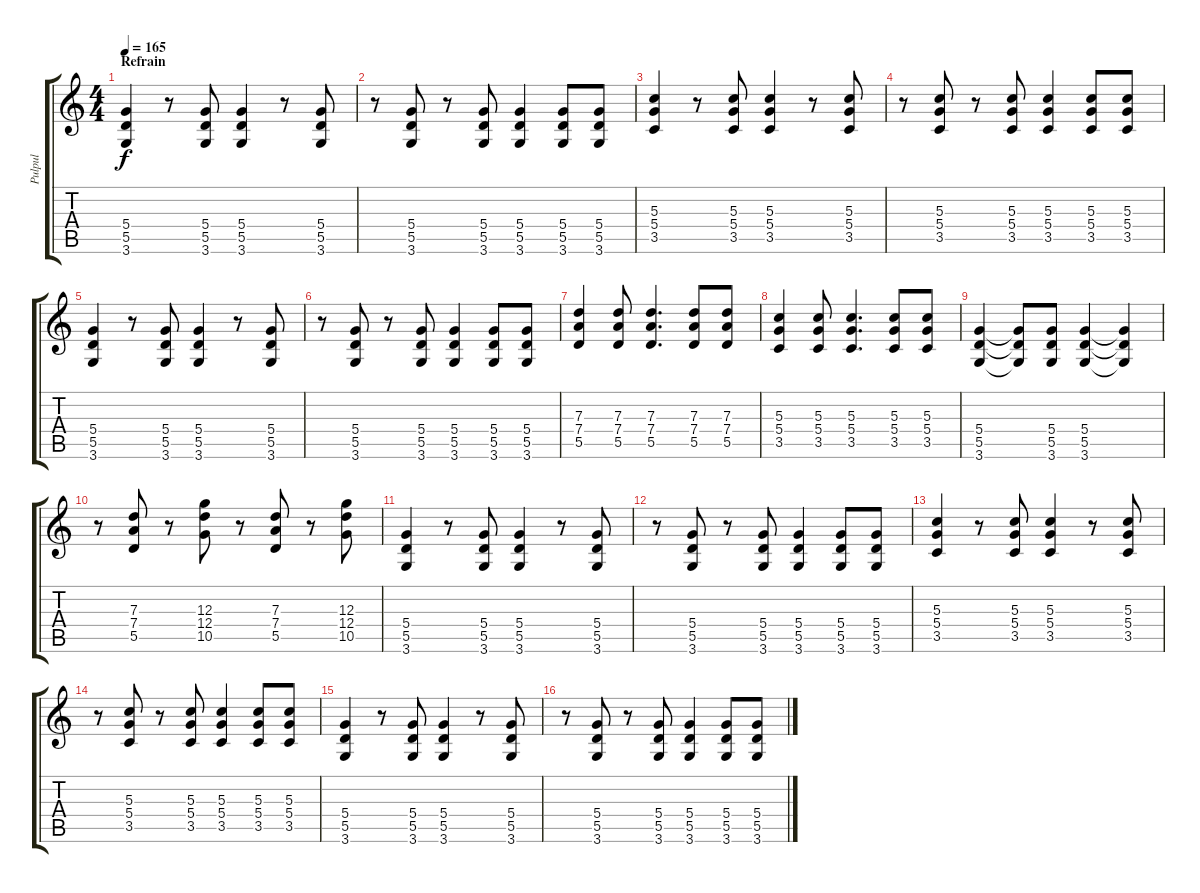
\track ("Pulpul" "Pulpul") {instrument overdrivenguitar}
\staff {score tabs}
\tuning (E4 B3 G3 D3 A2 E2) {hide}
\ts (4 4)
\section ("" "Refrain")
\tempo 165
\clef g2
\ks c
(5.4 5.5 3.6).4{dy f} r.8 (5.4 5.5 3.6).8 (5.4 5.5 3.6).4 r.8 (5.4 5.5 3.6).8 |
r.8 (5.4 5.5 3.6).8 r.8 (5.4 5.5 3.6).8 (5.4 5.5 3.6).4 (5.4 5.5 3.6).8 (5.4 5.5 3.6).8 |
(5.3 5.4 3.5).4 r.8 (5.3 5.4 3.5).8 (5.3 5.4 3.5).4 r.8 (5.3 5.4 3.5).8 |
r.8 (5.3 5.4 3.5).8 r.8 (5.3 5.4 3.5).8 (5.3 5.4 3.5).4 (5.3 5.4 3.5).8 (5.3 5.4 3.5).8 |
(5.4 5.5 3.6).4 r.8 (5.4 5.5 3.6).8 (5.4 5.5 3.6).4 r.8 (5.4 5.5 3.6).8 |
r.8 (5.4 5.5 3.6).8 r.8 (5.4 5.5 3.6).8 (5.4 5.5 3.6).4 (5.4 5.5 3.6).8 (5.4 5.5 3.6).8 |
(7.3 7.4 5.5).4 (7.3 7.4 5.5).8 (7.3 7.4 5.5).4{d} (7.3 7.4 5.5).8 (7.3 7.4 5.5).8 |
(5.3 5.4 3.5).4 (5.3 5.4 3.5).8 (5.3 5.4 3.5).4{d} (5.3 5.4 3.5).8 (5.3 5.4 3.5).8 |
(5.4 5.5 3.6).4 (5.4{t} 5.5{t} 3.6{t}).8 (5.4 5.5 3.6).8 (5.4 5.5 3.6).4 (5.4{t} 5.5{t} 3.6{t}).4 |
r.8 (7.3 7.4 5.5).8 r.8 (12.3 12.4 10.5).8 r.8 (7.3 7.4 5.5).8 r.8 (12.3 12.4 10.5).8 |
(5.4 5.5 3.6).4 r.8 (5.4 5.5 3.6).8 (5.4 5.5 3.6).4 r.8 (5.4 5.5 3.6).8 |
r.8 (5.4 5.5 3.6).8 r.8 (5.4 5.5 3.6).8 (5.4 5.5 3.6).4 (5.4 5.5 3.6).8 (5.4 5.5 3.6).8 |
(5.3 5.4 3.5).4 r.8 (5.3 5.4 3.5).8 (5.3 5.4 3.5).4 r.8 (5.3 5.4 3.5).8 |
r.8 (5.3 5.4 3.5).8 r.8 (5.3 5.4 3.5).8 (5.3 5.4 3.5).4 (5.3 5.4 3.5).8 (5.3 5.4 3.5).8 |
(5.4 5.5 3.6).4 r.8 (5.4 5.5 3.6).8 (5.4 5.5 3.6).4 r.8 (5.4 5.5 3.6).8 |
r.8 (5.4 5.5 3.6).8 r.8 (5.4 5.5 3.6).8 (5.4 5.5 3.6).4 (5.4 5.5 3.6).8 (5.4 5.5 3.6).8
